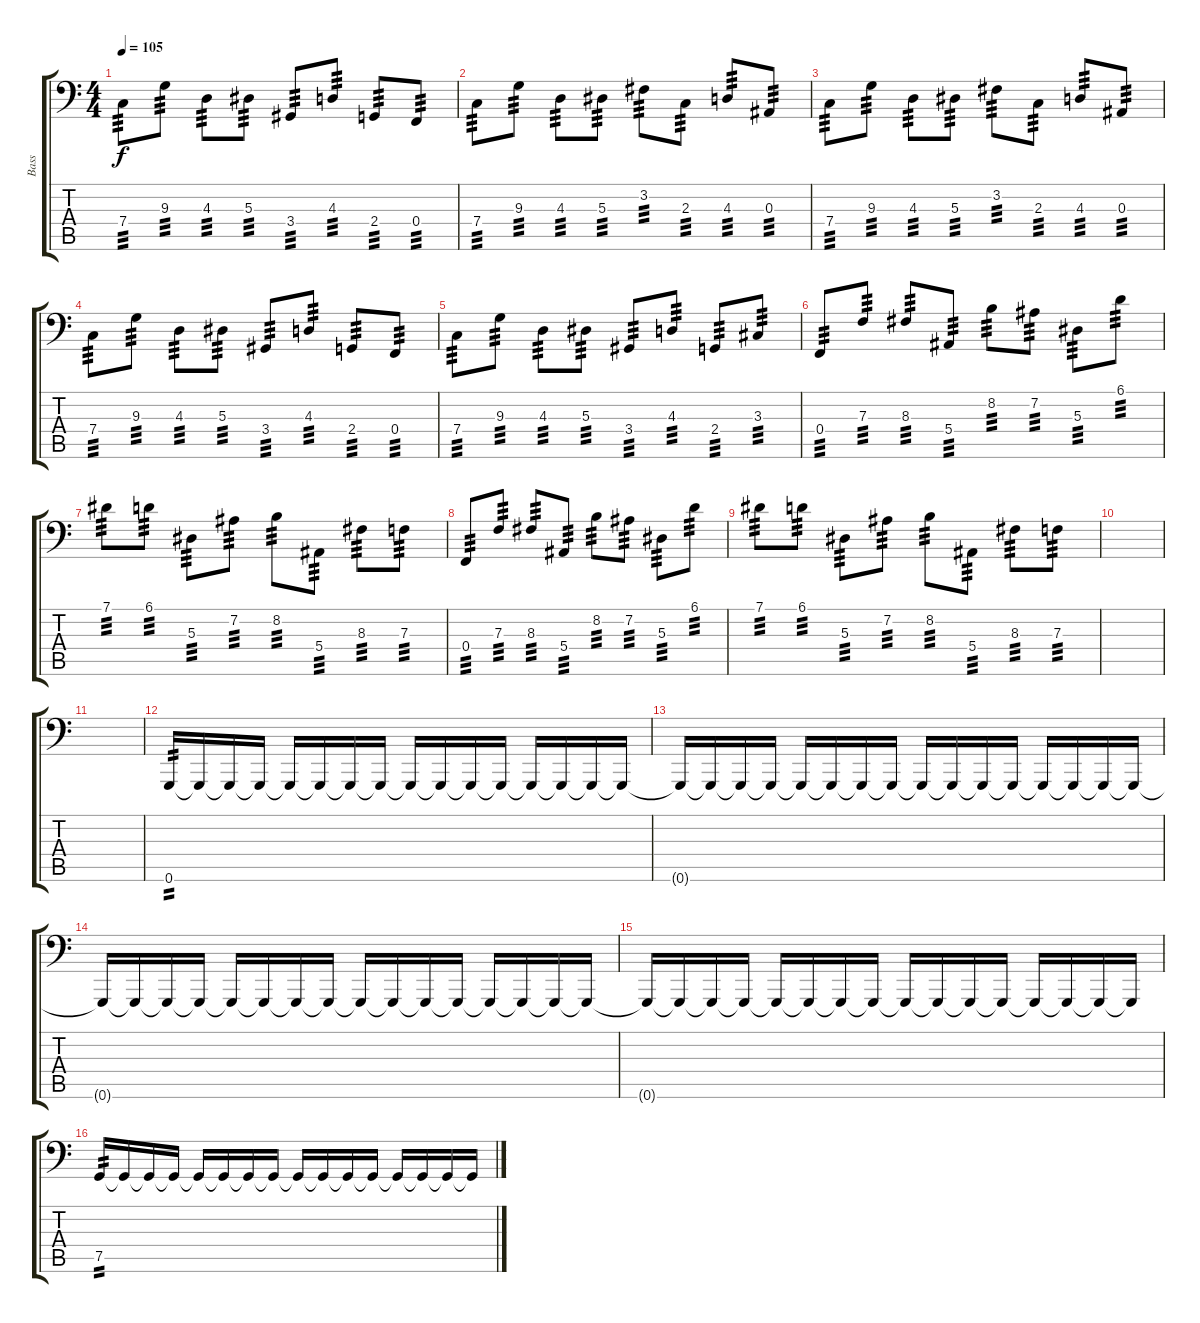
\track ("Bass" "Bass") {instrument electricbasspick}
\staff {score tabs}
\tuning (Ab2 Eb2 Bb1 F1 C1 G0) {hide}
\ts (4 4)
\tempo 105
\clef f4
\ks c
7.4.8{tp 3 dy f} 9.3.8{tp 3} 4.3.8{tp 3} 5.3.8{tp 3} 3.4.8{tp 3} 4.3.8{tp 3} 2.4.8{tp 3} 0.4.8{tp 3} |
7.4.8{tp 3} 9.3.8{tp 3} 4.3.8{tp 3} 5.3.8{tp 3} 3.2.8{tp 3} 2.3.8{tp 3} 4.3.8{tp 3} 0.3.8{tp 3} |
7.4.8{tp 3} 9.3.8{tp 3} 4.3.8{tp 3} 5.3.8{tp 3} 3.2.8{tp 3} 2.3.8{tp 3} 4.3.8{tp 3} 0.3.8{tp 3} |
7.4.8{tp 3} 9.3.8{tp 3} 4.3.8{tp 3} 5.3.8{tp 3} 3.4.8{tp 3} 4.3.8{tp 3} 2.4.8{tp 3} 0.4.8{tp 3} |
7.4.8{tp 3} 9.3.8{tp 3} 4.3.8{tp 3} 5.3.8{tp 3} 3.4.8{tp 3} 4.3.8{tp 3} 2.4.8{tp 3} 3.3.8{tp 3} |
0.4.8{tp 3} 7.3.8{tp 3} 8.3.8{tp 3} 5.4.8{tp 3} 8.2.8{tp 3} 7.2.8{tp 3} 5.3.8{tp 3} 6.1.8{tp 3} |
7.1.8{tp 3} 6.1.8{tp 3} 5.3.8{tp 3} 7.2.8{tp 3} 8.2.8{tp 3} 5.4.8{tp 3} 8.3.8{tp 3} 7.3.8{tp 3} |
0.4.8{tp 3} 7.3.8{tp 3} 8.3.8{tp 3} 5.4.8{tp 3} 8.2.8{tp 3} 7.2.8{tp 3} 5.3.8{tp 3} 6.1.8{tp 3} |
7.1.8{tp 3} 6.1.8{tp 3} 5.3.8{tp 3} 7.2.8{tp 3} 8.2.8{tp 3} 5.4.8{tp 3} 8.3.8{tp 3} 7.3.8{tp 3} |
|
|
0.6.16{tp 2} 0.6{t}.16 0.6{t}.16 0.6{t}.16 0.6{t}.16 0.6{t}.16 0.6{t}.16 0.6{t}.16 0.6{t}.16 0.6{t}.16 0.6{t}.16 0.6{t}.16 0.6{t}.16 0.6{t}.16 0.6{t}.16 0.6{t}.16 |
0.6{t}.16 0.6{t}.16 0.6{t}.16 0.6{t}.16 0.6{t}.16 0.6{t}.16 0.6{t}.16 0.6{t}.16 0.6{t}.16 0.6{t}.16 0.6{t}.16 0.6{t}.16 0.6{t}.16 0.6{t}.16 0.6{t}.16 0.6{t}.16 |
0.6{t}.16 0.6{t}.16 0.6{t}.16 0.6{t}.16 0.6{t}.16 0.6{t}.16 0.6{t}.16 0.6{t}.16 0.6{t}.16 0.6{t}.16 0.6{t}.16 0.6{t}.16 0.6{t}.16 0.6{t}.16 0.6{t}.16 0.6{t}.16 |
0.6{t}.16 0.6{t}.16 0.6{t}.16 0.6{t}.16 0.6{t}.16 0.6{t}.16 0.6{t}.16 0.6{t}.16 0.6{t}.16 0.6{t}.16 0.6{t}.16 0.6{t}.16 0.6{t}.16 0.6{t}.16 0.6{t}.16 0.6{t}.16 |
7.5.16{tp 2} 7.5{t}.16 7.5{t}.16 7.5{t}.16 7.5{t}.16 7.5{t}.16 7.5{t}.16 7.5{t}.16 7.5{t}.16 7.5{t}.16 7.5{t}.16 7.5{t}.16 7.5{t}.16 7.5{t}.16 7.5{t}.16 7.5{t}.16
